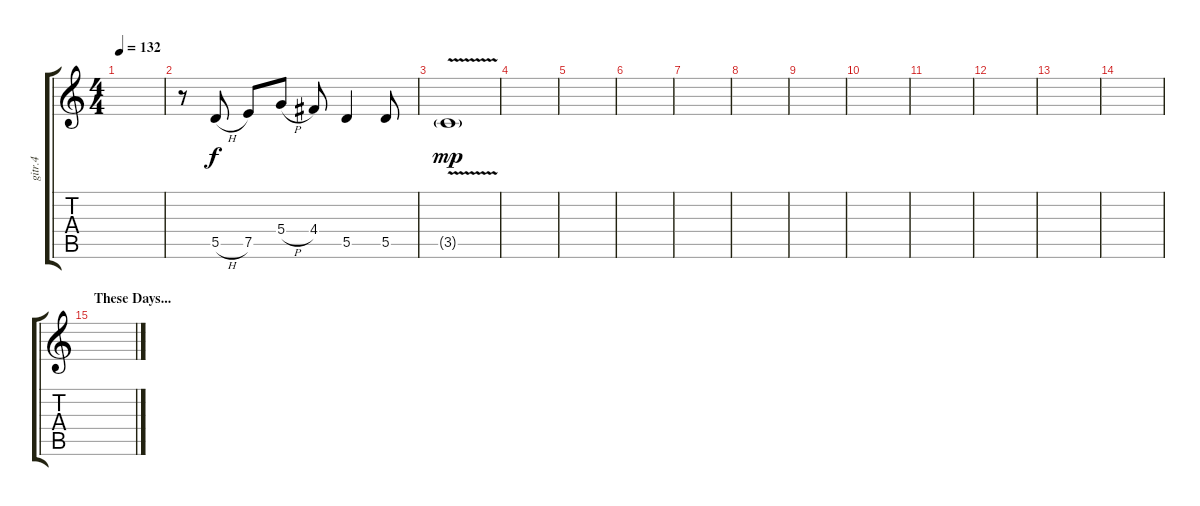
\track ("gitr.4" "gitr.4") {instrument overdrivenguitar}
\staff {score tabs}
\tuning (E4 B3 G3 D3 A2 E2) {hide}
\ts (4 4)
\tempo 132
\clef g2
\ks c
|
r.8 5.5{h}.8 7.5.8 5.4{h}.8 4.4.8 5.5.4 5.5.8 |
3.5{v g}.1{dy mp} |
|
|
|
|
|
|
|
|
|
|
|
\section ("" "These Days...")
